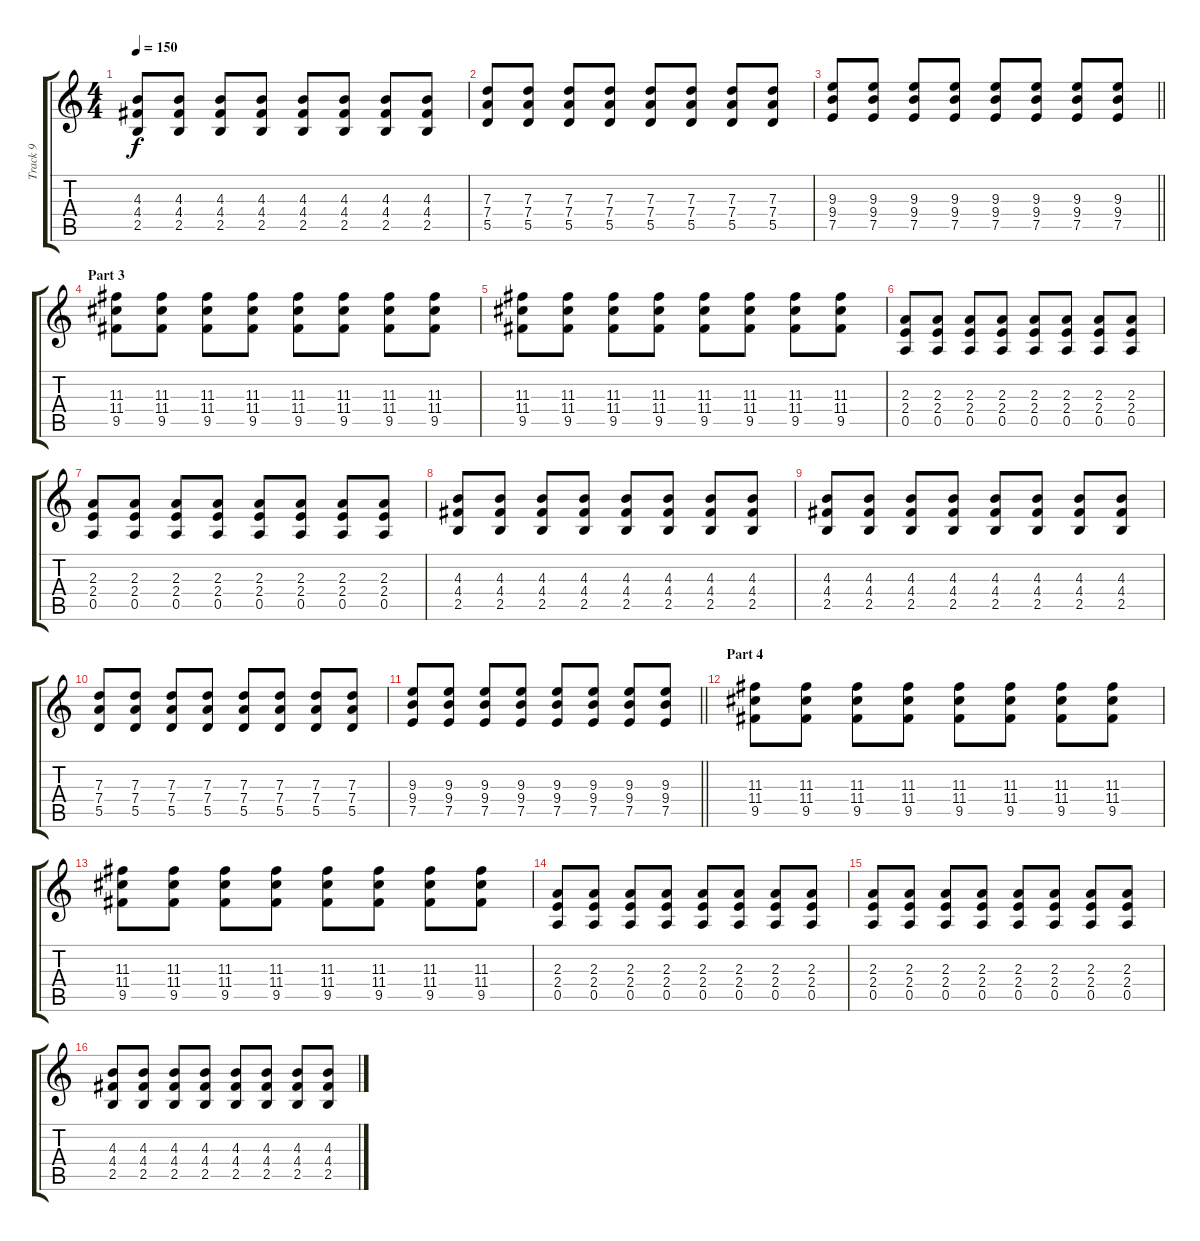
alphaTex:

\track ("Track 9" "Track 9") {instrument distortionguitar}
\staff {score tabs}
\tuning (E4 B3 G3 D3 A2 E2) {hide}
\ts (4 4)
\tempo 150
\clef g2
\ks c
(4.3 4.4 2.5).8{dy f} (4.3 4.4 2.5).8 (4.3 4.4 2.5).8 (4.3 4.4 2.5).8 (4.3 4.4 2.5).8 (4.3 4.4 2.5).8 (4.3 4.4 2.5).8 (4.3 4.4 2.5).8 |
(7.3 7.4 5.5).8 (7.3 7.4 5.5).8 (7.3 7.4 5.5).8 (7.3 7.4 5.5).8 (7.3 7.4 5.5).8 (7.3 7.4 5.5).8 (7.3 7.4 5.5).8 (7.3 7.4 5.5).8 |
\barLineRight lightlight
(9.3 9.4 7.5).8 (9.3 9.4 7.5).8 (9.3 9.4 7.5).8 (9.3 9.4 7.5).8 (9.3 9.4 7.5).8 (9.3 9.4 7.5).8 (9.3 9.4 7.5).8 (9.3 9.4 7.5).8 |
\section ("" "Part 3")
(11.3 11.4 9.5).8 (11.3 11.4 9.5).8 (11.3 11.4 9.5).8 (11.3 11.4 9.5).8 (11.3 11.4 9.5).8 (11.3 11.4 9.5).8 (11.3 11.4 9.5).8 (11.3 11.4 9.5).8 |
(11.3 11.4 9.5).8 (11.3 11.4 9.5).8 (11.3 11.4 9.5).8 (11.3 11.4 9.5).8 (11.3 11.4 9.5).8 (11.3 11.4 9.5).8 (11.3 11.4 9.5).8 (11.3 11.4 9.5).8 |
(2.3 2.4 0.5).8 (2.3 2.4 0.5).8 (2.3 2.4 0.5).8 (2.3 2.4 0.5).8 (2.3 2.4 0.5).8 (2.3 2.4 0.5).8 (2.3 2.4 0.5).8 (2.3 2.4 0.5).8 |
(2.3 2.4 0.5).8 (2.3 2.4 0.5).8 (2.3 2.4 0.5).8 (2.3 2.4 0.5).8 (2.3 2.4 0.5).8 (2.3 2.4 0.5).8 (2.3 2.4 0.5).8 (2.3 2.4 0.5).8 |
(4.3 4.4 2.5).8 (4.3 4.4 2.5).8 (4.3 4.4 2.5).8 (4.3 4.4 2.5).8 (4.3 4.4 2.5).8 (4.3 4.4 2.5).8 (4.3 4.4 2.5).8 (4.3 4.4 2.5).8 |
(4.3 4.4 2.5).8 (4.3 4.4 2.5).8 (4.3 4.4 2.5).8 (4.3 4.4 2.5).8 (4.3 4.4 2.5).8 (4.3 4.4 2.5).8 (4.3 4.4 2.5).8 (4.3 4.4 2.5).8 |
(7.3 7.4 5.5).8 (7.3 7.4 5.5).8 (7.3 7.4 5.5).8 (7.3 7.4 5.5).8 (7.3 7.4 5.5).8 (7.3 7.4 5.5).8 (7.3 7.4 5.5).8 (7.3 7.4 5.5).8 |
\barLineRight lightlight
(9.3 9.4 7.5).8 (9.3 9.4 7.5).8 (9.3 9.4 7.5).8 (9.3 9.4 7.5).8 (9.3 9.4 7.5).8 (9.3 9.4 7.5).8 (9.3 9.4 7.5).8 (9.3 9.4 7.5).8 |
\section ("" "Part 4")
(11.3 11.4 9.5).8 (11.3 11.4 9.5).8 (11.3 11.4 9.5).8 (11.3 11.4 9.5).8 (11.3 11.4 9.5).8 (11.3 11.4 9.5).8 (11.3 11.4 9.5).8 (11.3 11.4 9.5).8 |
(11.3 11.4 9.5).8 (11.3 11.4 9.5).8 (11.3 11.4 9.5).8 (11.3 11.4 9.5).8 (11.3 11.4 9.5).8 (11.3 11.4 9.5).8 (11.3 11.4 9.5).8 (11.3 11.4 9.5).8 |
(2.3 2.4 0.5).8 (2.3 2.4 0.5).8 (2.3 2.4 0.5).8 (2.3 2.4 0.5).8 (2.3 2.4 0.5).8 (2.3 2.4 0.5).8 (2.3 2.4 0.5).8 (2.3 2.4 0.5).8 |
(2.3 2.4 0.5).8 (2.3 2.4 0.5).8 (2.3 2.4 0.5).8 (2.3 2.4 0.5).8 (2.3 2.4 0.5).8 (2.3 2.4 0.5).8 (2.3 2.4 0.5).8 (2.3 2.4 0.5).8 |
(4.3 4.4 2.5).8 (4.3 4.4 2.5).8 (4.3 4.4 2.5).8 (4.3 4.4 2.5).8 (4.3 4.4 2.5).8 (4.3 4.4 2.5).8 (4.3 4.4 2.5).8 (4.3 4.4 2.5).8
